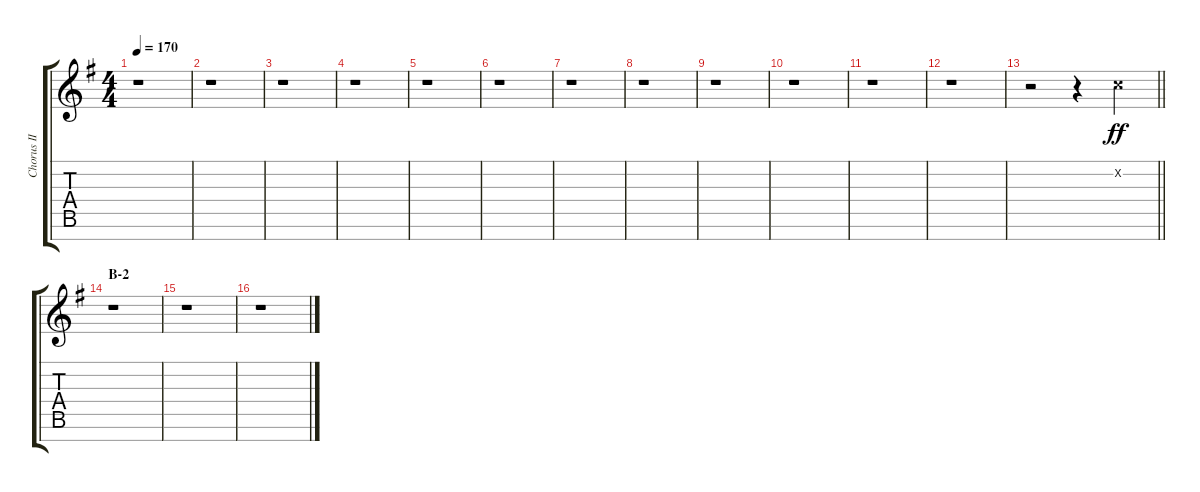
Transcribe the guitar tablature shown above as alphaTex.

\track ("Chorus II" "Chorus II") {instrument voiceoohs}
\staff {score tabs}
\tuning (E5 B4 G4 D4 A3 E3 B2) {hide}
\ts (4 4)
\tempo 170
\clef g2
\ks g
r.1{dy ff} |
r.1 |
r.1 |
r.1 |
r.1 |
r.1 |
r.1 |
r.1 |
r.1 |
r.1 |
r.1 |
r.1 |
\barLineRight lightlight
r.2 r.4 1.2{x}.4 |
\section ("" "B-2")
r.1 |
r.1 |
r.1
